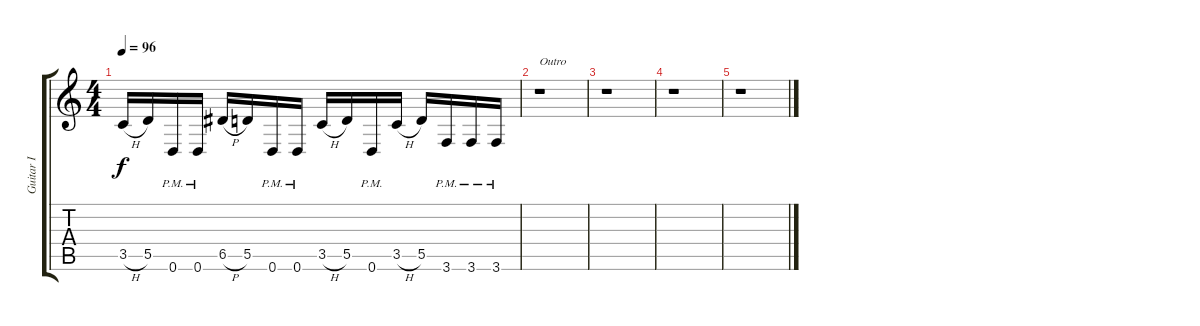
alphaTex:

\track ("Guitar I" "Guitar I") {instrument distortionguitar}
\staff {score tabs}
\tuning (E4 B3 G3 D3 A2 D2) {hide}
\ts (4 4)
\tempo 96
\clef g2
\ks c
3.5{h}.16{dy f} 5.5.16 0.6{pm}.16 0.6{pm}.16 6.5{h}.16 5.5.16 0.6{pm}.16 0.6{pm}.16 3.5{h}.16 5.5.16 0.6{pm}.16 3.5{h}.16 5.5.16 3.6{pm}.16 3.6{pm}.16 3.6{pm}.16 |
r.1{txt "Outro"} |
r.1 |
r.1 |
r.1
